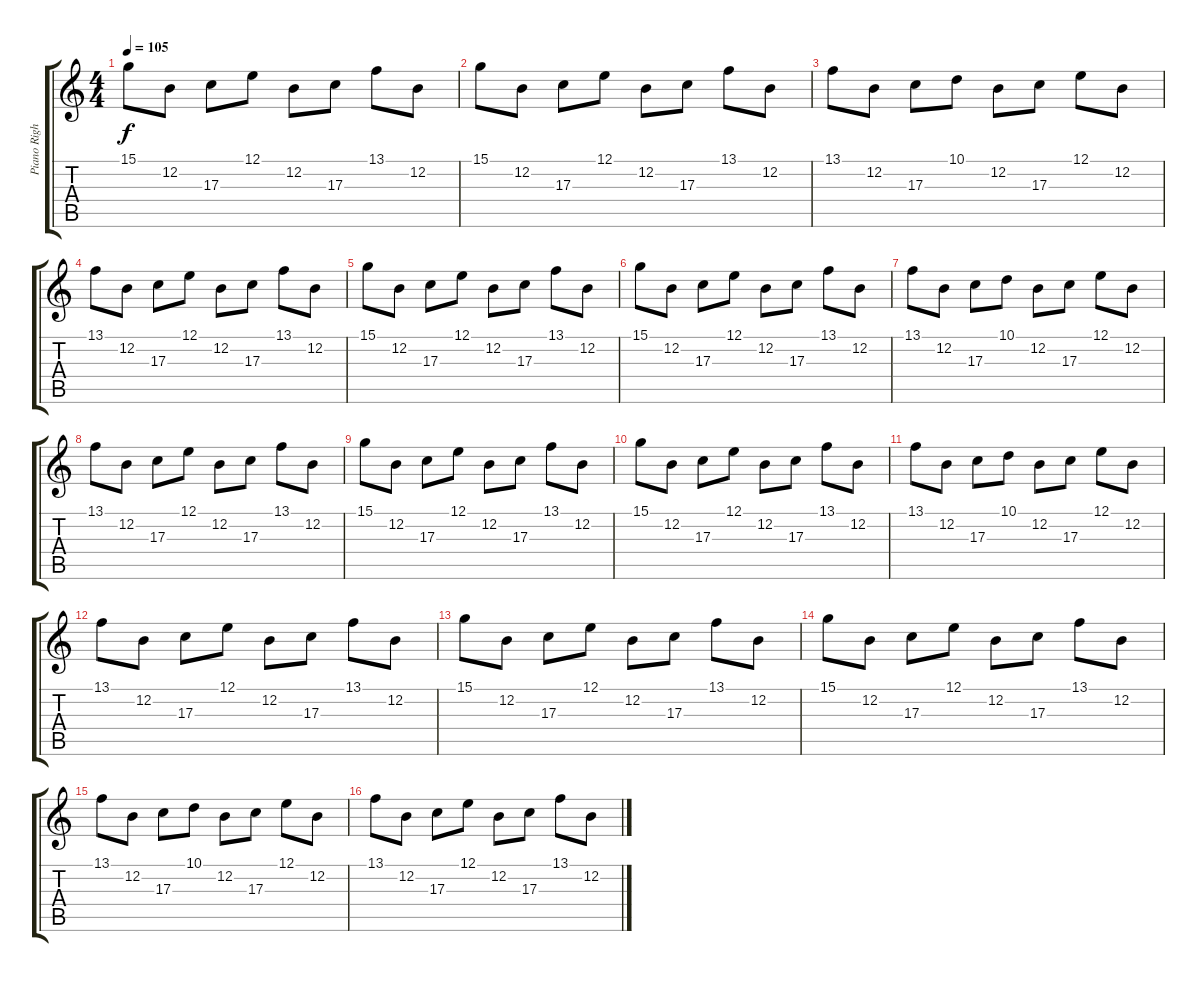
\track ("Piano Right Hand" "Piano Righ") {instrument acousticgrandpiano}
\staff {score tabs}
\tuning (E4 B3 G3 D3 A2 E2) {hide}
\ts (4 4)
\tempo 105
\clef g2
\ks c
15.1.8{dy f} 12.2.8 17.3.8 12.1.8 12.2.8 17.3.8 13.1.8 12.2.8 |
15.1.8 12.2.8 17.3.8 12.1.8 12.2.8 17.3.8 13.1.8 12.2.8 |
13.1.8 12.2.8 17.3.8 10.1.8 12.2.8 17.3.8 12.1.8 12.2.8 |
13.1.8 12.2.8 17.3.8 12.1.8 12.2.8 17.3.8 13.1.8 12.2.8 |
15.1.8 12.2.8 17.3.8 12.1.8 12.2.8 17.3.8 13.1.8 12.2.8 |
15.1.8 12.2.8 17.3.8 12.1.8 12.2.8 17.3.8 13.1.8 12.2.8 |
13.1.8 12.2.8 17.3.8 10.1.8 12.2.8 17.3.8 12.1.8 12.2.8 |
13.1.8 12.2.8 17.3.8 12.1.8 12.2.8 17.3.8 13.1.8 12.2.8 |
15.1.8 12.2.8 17.3.8 12.1.8 12.2.8 17.3.8 13.1.8 12.2.8 |
15.1.8 12.2.8 17.3.8 12.1.8 12.2.8 17.3.8 13.1.8 12.2.8 |
13.1.8 12.2.8 17.3.8 10.1.8 12.2.8 17.3.8 12.1.8 12.2.8 |
13.1.8 12.2.8 17.3.8 12.1.8 12.2.8 17.3.8 13.1.8 12.2.8 |
15.1.8 12.2.8 17.3.8 12.1.8 12.2.8 17.3.8 13.1.8 12.2.8 |
15.1.8 12.2.8 17.3.8 12.1.8 12.2.8 17.3.8 13.1.8 12.2.8 |
13.1.8 12.2.8 17.3.8 10.1.8 12.2.8 17.3.8 12.1.8 12.2.8 |
13.1.8 12.2.8 17.3.8 12.1.8 12.2.8 17.3.8 13.1.8 12.2.8
